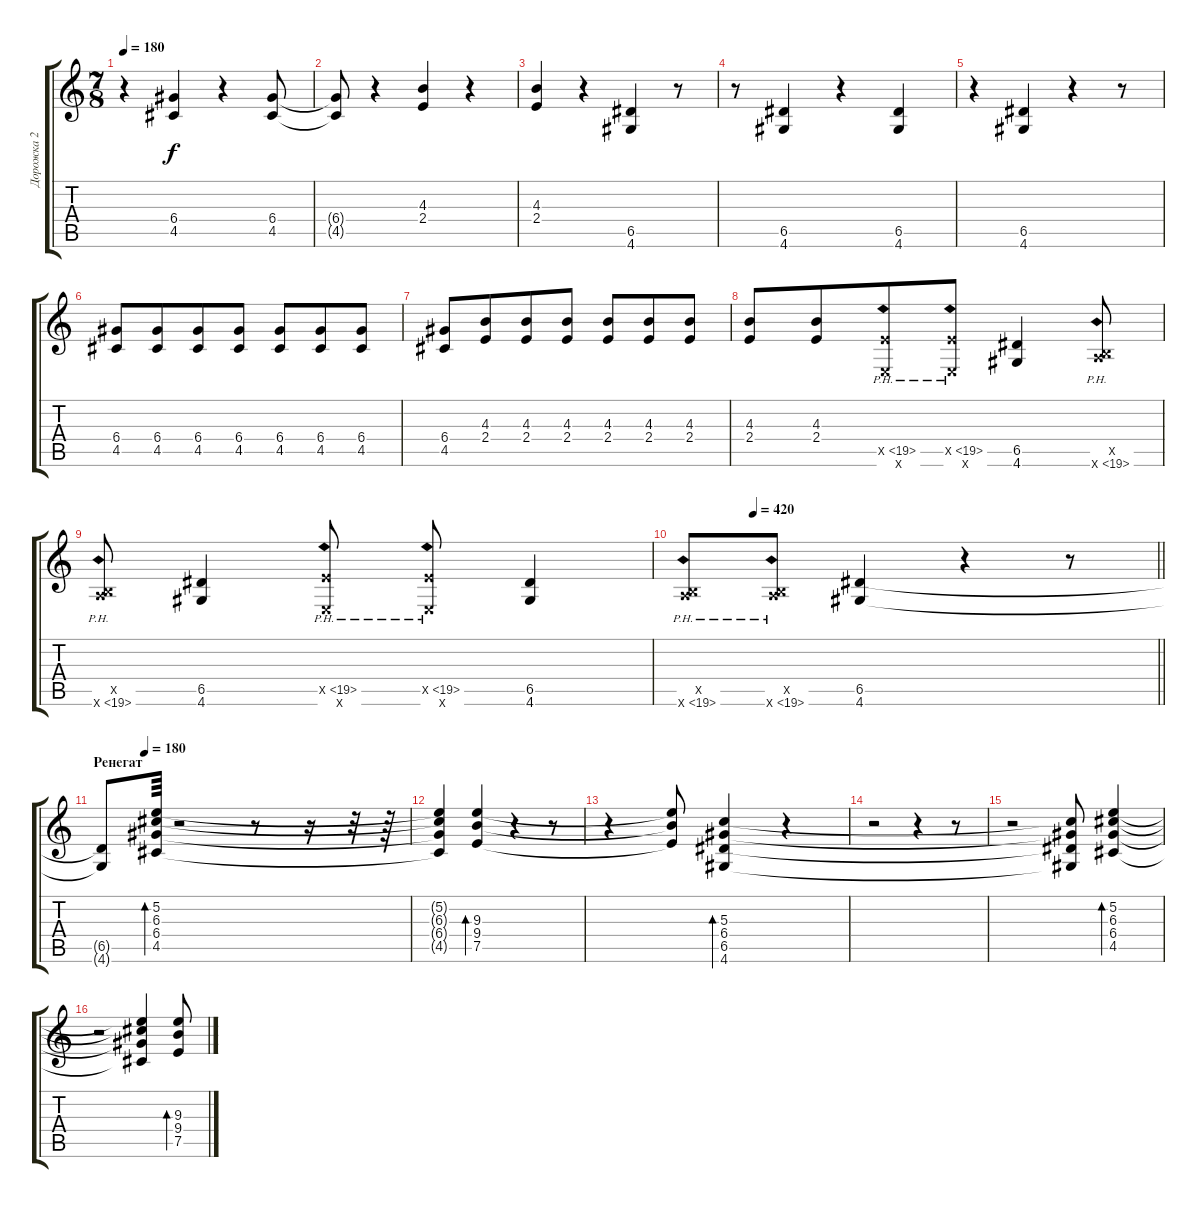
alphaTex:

\track ("Дорожка 2" "Дорожка 2") {instrument overdrivenguitar}
\staff {score tabs}
\tuning (E4 B3 G3 D3 A2 E2) {hide}
\ts (7 8)
\tempo 180
\clef g2
\ks c
r.4{dy f} (6.4 4.5).4 r.4 (6.4 4.5).8 |
(6.4{t} 4.5{t}).8 r.4 (4.3 2.4).4 r.4 |
(4.3 2.4).4 r.4 (6.5 4.6).4 r.8 |
r.8 (6.5 4.6).4 r.4 (6.5 4.6).4 |
r.4 (6.5 4.6).4 r.4 r.8 |
(6.4 4.5).8 (6.4 4.5).8 (6.4 4.5).8 (6.4 4.5).8 (6.4 4.5).8 (6.4 4.5).8 (6.4 4.5).8 |
(6.4 4.5).8 (4.3 2.4).8 (4.3 2.4).8 (4.3 2.4).8 (4.3 2.4).8 (4.3 2.4).8 (4.3 2.4).8 |
(4.3 2.4).8 (4.3 2.4).8 (7.5{ph 12 x} 0.6{x}).8 (7.5{ph 12 x} 0.6{x}).8 (6.5 4.6).4 (0.5{x} 7.6{ph 12 x}).8 |
(0.5{x} 7.6{ph 12 x}).8 (6.5 4.6).4 (7.5{ph 12 x} 0.6{x}).8 (7.5{ph 12 x} 0.6{x}).8 (6.5 4.6).4 |
\tempo (420 0.14285714285714285)
\barLineRight lightlight
(0.5{x} 7.6{ph 12 x}).8 (0.5{x} 7.6{ph 12 x}).8 (6.5 4.6).4 r.4 r.8 |
\section ("" "Ренегат")
\tempo (180 0.14285714285714285)
(6.5{t} 4.6{t}).8 (5.2 6.3 6.4 4.5).64{bd 120} r.2 r.8 r.16 r.32 r.64 |
(5.2{t} 6.3{t} 6.4{t} 4.5{t}).4 (9.3 9.4 7.5).4{bd 240} r.4 r.8 |
r.4 (9.3{t} 9.4{t} 7.5{t}).8 (5.3 6.4 6.5 4.6).4{bd 240} r.4 |
r.2 r.4 r.8 |
r.2 (5.3{t} 6.4{t} 6.5{t} 4.6{t}).8 (5.2 6.3 6.4 4.5).4{bd 120} |
r.2 (5.2{t} 6.3{t} 6.4{t} 4.5{t}).4 (9.3 9.4 7.5).8{bd 240}
